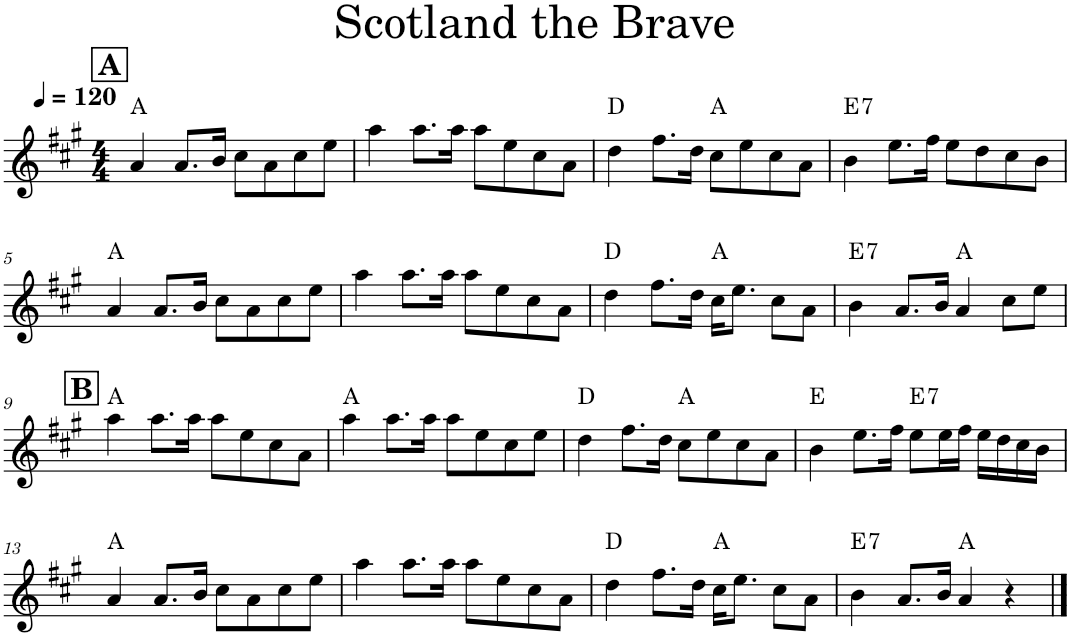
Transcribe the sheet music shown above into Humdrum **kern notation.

**kern	**harte
*part1	*part1
*staff1	*
*I"Piano	*
*I'Pno.	*
*clefG2	*
*k[f#c#g#]	*
*M4/4	*
*MM120	*
!!LO:REH:place=s1:a:B:cj:fs=14:t=A
=1	=1
4a/	A:maj
8.a/L	.
16b/Jk	.
8cc#\L	.
8a\	.
8cc#\	.
8ee\J	.
=2	=2
4aa\	.
8.aa\L	.
16aa\Jk	.
8aa\L	.
8ee\	.
8cc#\	.
8a\J	.
=3	=3
4dd\	D:maj
8.ff#\L	.
16dd\Jk	.
8cc#\L	A:maj
8ee\	.
8cc#\	.
8a\J	.
=4	=4
!	!LO:H:kt=7
4b\	E:7
8.ee\L	.
16ff#\Jk	.
8ee\L	.
8dd\	.
8cc#\	.
8b\J	.
!!LO:LB:g=z
=5	=5
4a/	A:maj
8.a/L	.
16b/Jk	.
8cc#\L	.
8a\	.
8cc#\	.
8ee\J	.
=6	=6
4aa\	.
8.aa\L	.
16aa\Jk	.
8aa\L	.
8ee\	.
8cc#\	.
8a\J	.
=7	=7
4dd\	D:maj
8.ff#\L	.
16dd\Jk	.
16cc#\KL	A:maj
8.ee\J	.
8cc#\L	.
8a\J	.
=8	=8
!	!LO:H:kt=7
4b\	E:7
8.a/L	.
16b/Jk	.
4a/	A:maj
8cc#\L	.
8ee\J	.
!!LO:LB:g=z
!!LO:REH:place=s1:a:B:cj:fs=14:t=B
=9	=9
4aa\	A:maj
8.aa\L	.
16aa\Jk	.
8aa\L	.
8ee\	.
8cc#\	.
8a\J	.
=10	=10
4aa\	A:maj
8.aa\L	.
16aa\Jk	.
8aa\L	.
8ee\	.
8cc#\	.
8ee\J	.
=11	=11
4dd\	D:maj
8.ff#\L	.
16dd\Jk	.
8cc#\L	A:maj
8ee\	.
8cc#\	.
8a\J	.
=12	=12
4b\	E:maj
8.ee\L	.
16ff#\Jk	.
!	!LO:H:kt=7
8ee\L	E:7
16ee\L	.
16ff#\JJ	.
16ee\LL	.
16dd\	.
16cc#\	.
16b\JJ	.
!!LO:LB:g=z
=13	=13
4a/	A:maj
8.a/L	.
16b/Jk	.
8cc#\L	.
8a\	.
8cc#\	.
8ee\J	.
=14	=14
4aa\	.
8.aa\L	.
16aa\Jk	.
8aa\L	.
8ee\	.
8cc#\	.
8a\J	.
=15	=15
4dd\	D:maj
8.ff#\L	.
16dd\Jk	.
16cc#\KL	A:maj
8.ee\J	.
8cc#\L	.
8a\J	.
=16	=16
!	!LO:H:kt=7
4b\	E:7
8.a/L	.
16b/Jk	.
4a/	A:maj
4r	.
==	==
*-	*-
